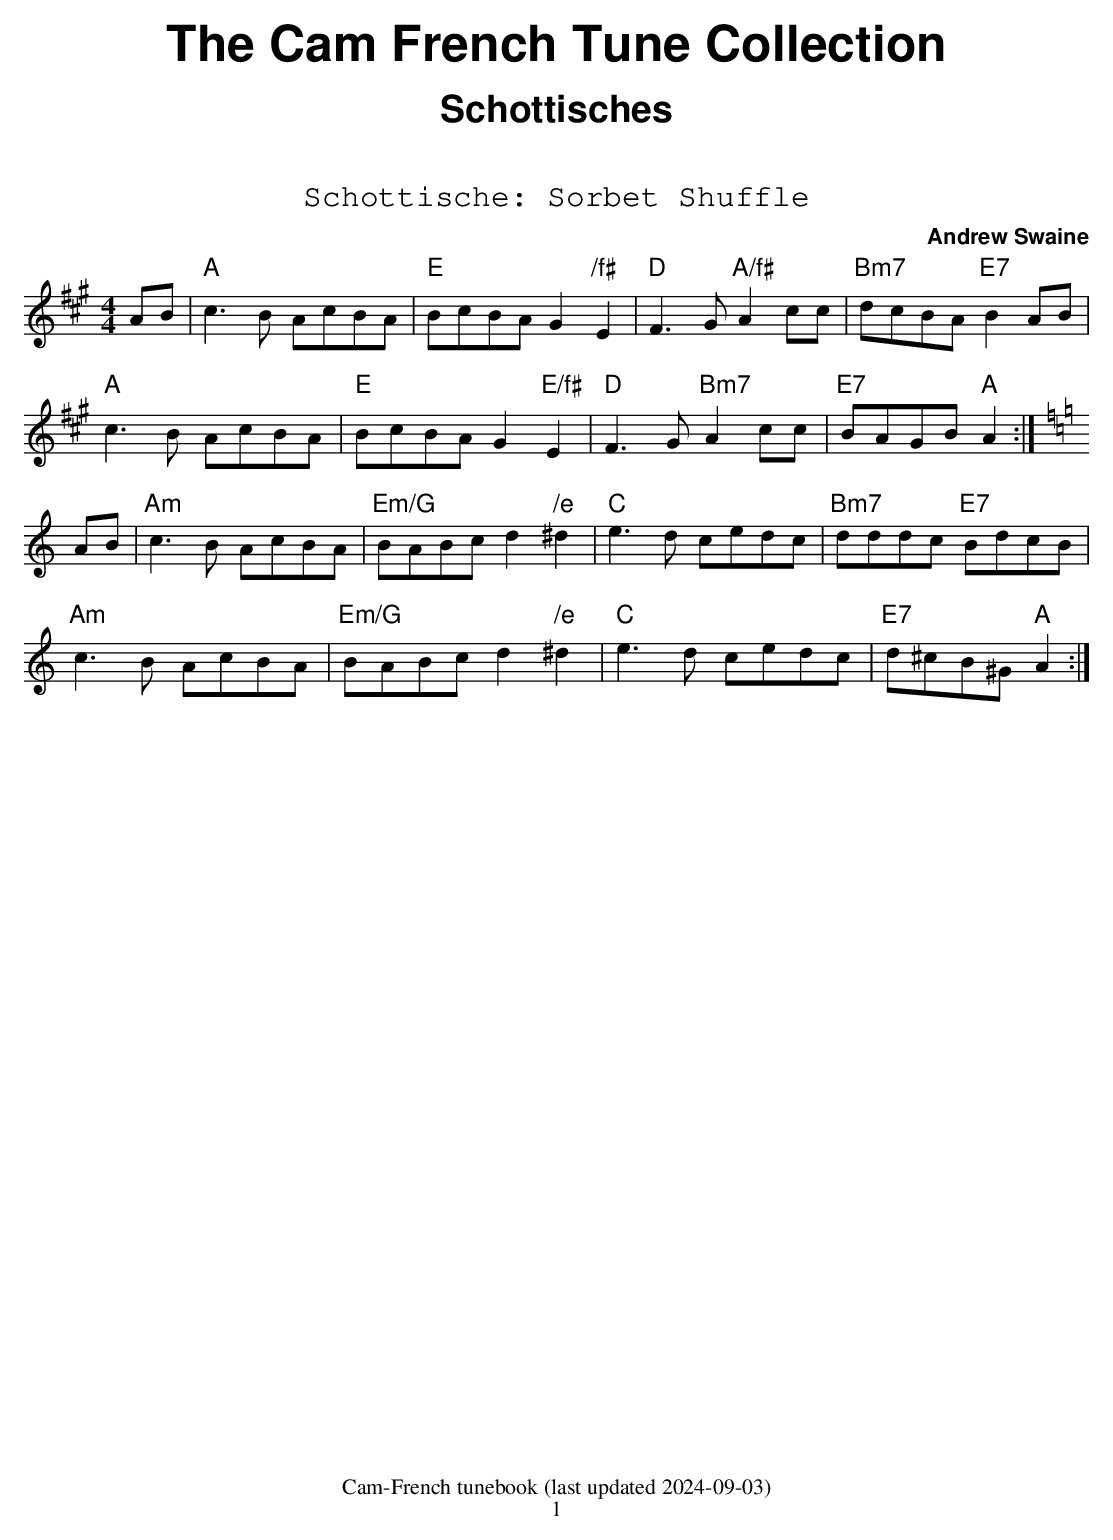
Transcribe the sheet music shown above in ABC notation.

X:1
T:Schottische: Sorbet Shuffle
C:Andrew Swaine
M:4/4
L:1/8
K:Amaj
AB|"A"c3B AcBA|"E"BcBA G2"/f#"E2|"D"F3G "A/f#"A2cc|"Bm7"dcBA "E7"B2AB|
"A"c3B AcBA|"E"BcBA G2"E/f#"E2|"D"F3G "Bm7"A2cc|"E7"BAGB "A"A2:|
K:Am
AB|"Am"c3B AcBA|"Em/G"BABc d2"/e"^d2|"C"e3d cedc|"Bm7"dddc "E7"BdcB|
"Am"c3B AcBA|"Em/G"BABc d2"/e"^d2|"C"e3d cedc|"E7"d^cB^G "A"A2:|
